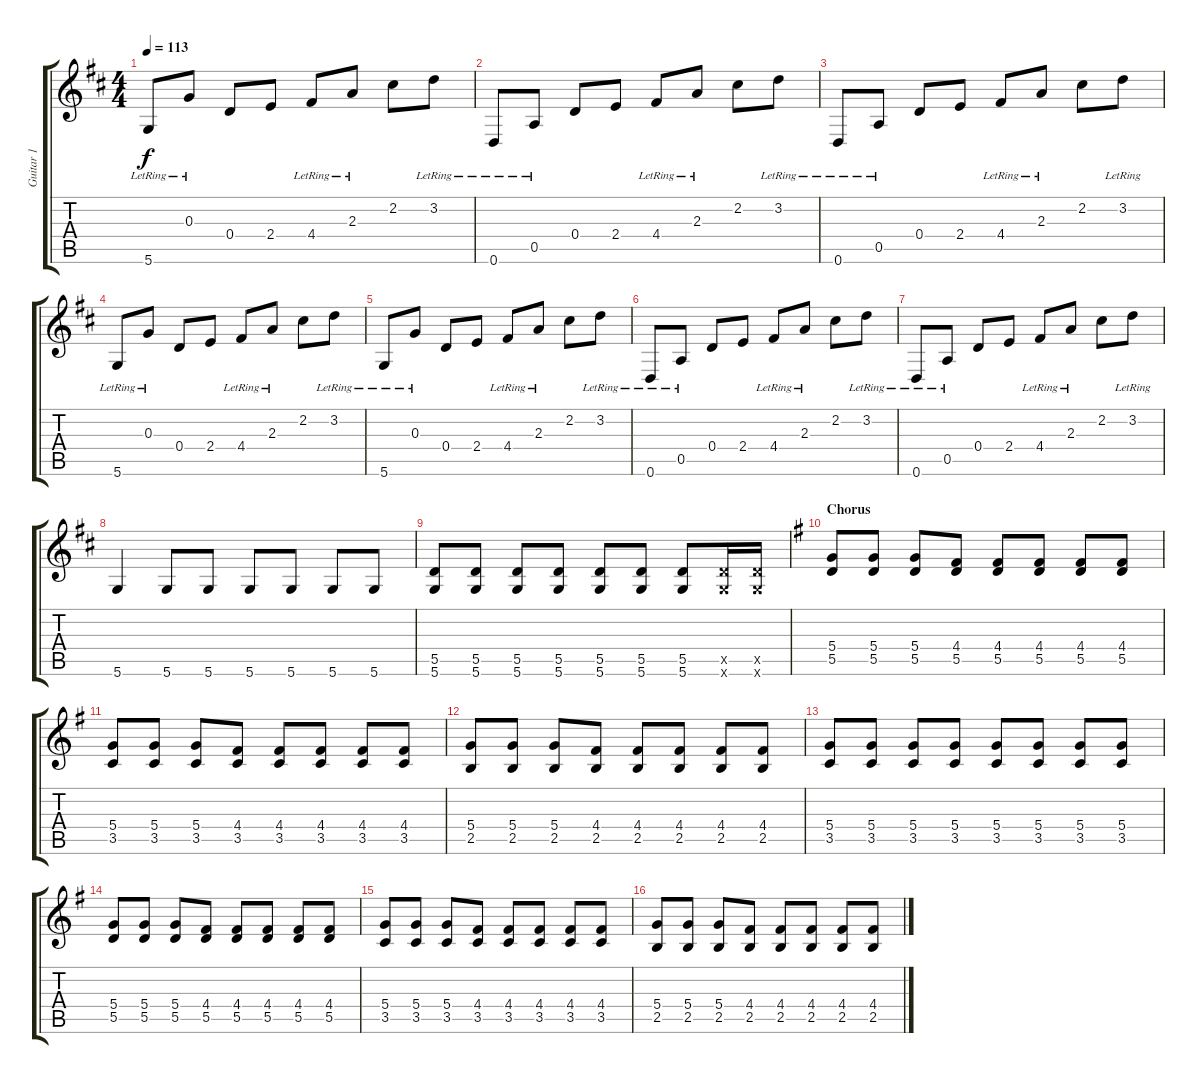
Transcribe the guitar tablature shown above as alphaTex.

\track ("Guitar 1" "Guitar 1") {instrument electricguitarclean}
\staff {score tabs}
\tuning (E4 B3 G3 D3 A2 D2) {hide}
\ts (4 4)
\tempo 113
\clef g2
\ks d
5.6{lr}.8{dy f} 0.3{lr}.8 0.4.8 2.4.8 4.4{lr}.8 2.3{lr}.8 2.2.8 3.2{lr}.8 |
0.6{lr}.8 0.5{lr}.8 0.4.8 2.4.8 4.4{lr}.8 2.3{lr}.8 2.2.8 3.2{lr}.8 |
0.6{lr}.8 0.5{lr}.8 0.4.8 2.4.8 4.4{lr}.8 2.3{lr}.8 2.2.8 3.2{lr}.8 |
5.6{lr}.8 0.3{lr}.8 0.4.8 2.4.8 4.4{lr}.8 2.3{lr}.8 2.2.8 3.2{lr}.8 |
5.6{lr}.8 0.3{lr}.8 0.4.8 2.4.8 4.4{lr}.8 2.3{lr}.8 2.2.8 3.2{lr}.8 |
0.6{lr}.8 0.5{lr}.8 0.4.8 2.4.8 4.4{lr}.8 2.3{lr}.8 2.2.8 3.2{lr}.8 |
0.6{lr}.8 0.5{lr}.8 0.4.8 2.4.8 4.4{lr}.8 2.3{lr}.8 2.2.8 3.2{lr}.8 |
5.6.4 5.6.8 5.6.8 5.6.8 5.6.8 5.6.8 5.6.8 |
(5.5 5.6).8 (5.5 5.6).8 (5.5 5.6).8 (5.5 5.6).8 (5.5 5.6).8 (5.5 5.6).8 (5.5 5.6).8 (5.5{x} 5.6{x}).16 (5.5{x} 5.6{x}).16 |
\section ("" "Chorus")
\ks g
(5.4 5.5).8 (5.4 5.5).8 (5.4 5.5).8 (4.4 5.5).8 (4.4 5.5).8 (4.4 5.5).8 (4.4 5.5).8 (4.4 5.5).8 |
(5.4 3.5).8 (5.4 3.5).8 (5.4 3.5).8 (4.4 3.5).8 (4.4 3.5).8 (4.4 3.5).8 (4.4 3.5).8 (4.4 3.5).8 |
(5.4 2.5).8 (5.4 2.5).8 (5.4 2.5).8 (4.4 2.5).8 (4.4 2.5).8 (4.4 2.5).8 (4.4 2.5).8 (4.4 2.5).8 |
(5.4 3.5).8 (5.4 3.5).8 (5.4 3.5).8 (5.4 3.5).8 (5.4 3.5).8 (5.4 3.5).8 (5.4 3.5).8 (5.4 3.5).8 |
(5.4 5.5).8 (5.4 5.5).8 (5.4 5.5).8 (4.4 5.5).8 (4.4 5.5).8 (4.4 5.5).8 (4.4 5.5).8 (4.4 5.5).8 |
(5.4 3.5).8 (5.4 3.5).8 (5.4 3.5).8 (4.4 3.5).8 (4.4 3.5).8 (4.4 3.5).8 (4.4 3.5).8 (4.4 3.5).8 |
(5.4 2.5).8 (5.4 2.5).8 (5.4 2.5).8 (4.4 2.5).8 (4.4 2.5).8 (4.4 2.5).8 (4.4 2.5).8 (4.4 2.5).8
